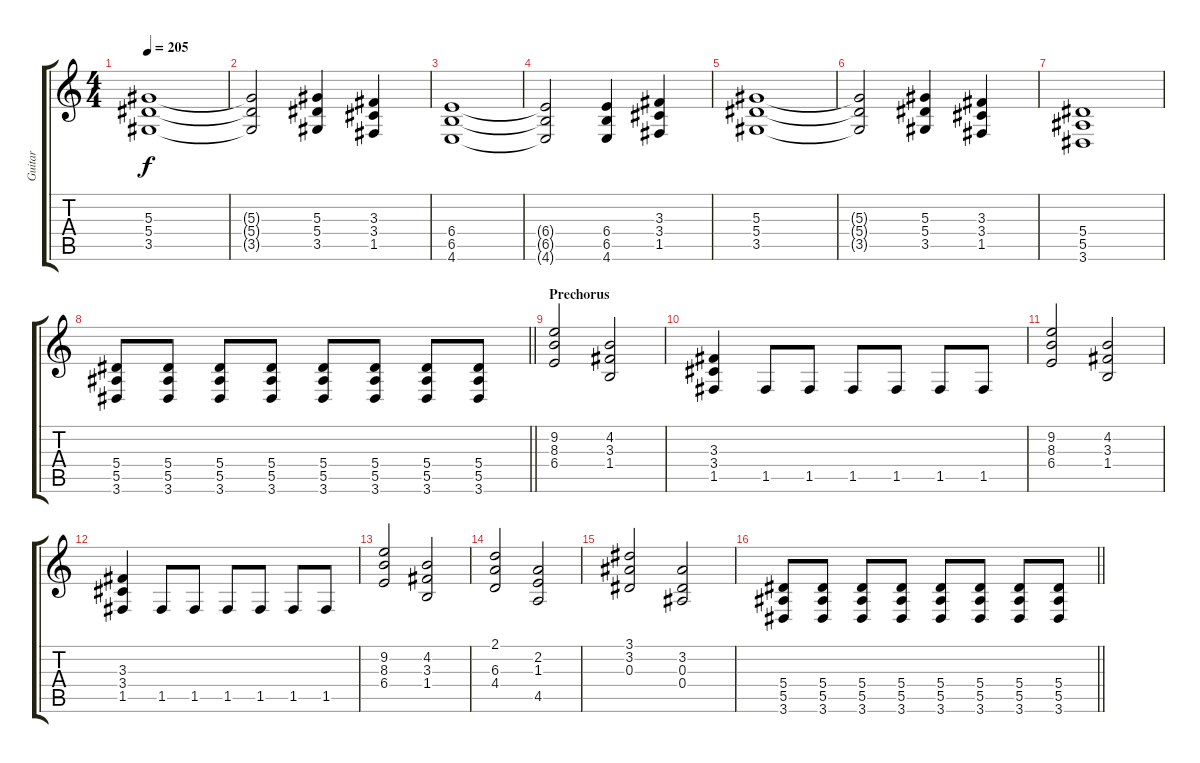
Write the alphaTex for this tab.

\track ("Guitar" "Guitar") {instrument distortionguitar}
\staff {score tabs}
\tuning (C4 G3 Eb3 Bb2 F2 C2) {hide}
\ts (4 4)
\tempo 205
\clef g2
\ks c
(5.3 5.4 3.5).1{dy f} |
(5.3{t} 5.4{t} 3.5{t}).2 (5.3 5.4 3.5).4 (3.3 3.4 1.5).4 |
(6.4 6.5 4.6).1 |
(6.4{t} 6.5{t} 4.6{t}).2 (6.4 6.5 4.6).4 (3.3 3.4 1.5).4 |
(5.3 5.4 3.5).1 |
(5.3{t} 5.4{t} 3.5{t}).2 (5.3 5.4 3.5).4 (3.3 3.4 1.5).4 |
(5.4 5.5 3.6).1 |
\barLineRight lightlight
(5.4 5.5 3.6).8 (5.4 5.5 3.6).8 (5.4 5.5 3.6).8 (5.4 5.5 3.6).8 (5.4 5.5 3.6).8 (5.4 5.5 3.6).8 (5.4 5.5 3.6).8 (5.4 5.5 3.6).8 |
\section ("" "Prechorus")
(9.2 8.3 6.4).2 (4.2 3.3 1.4).2 |
(3.3 3.4 1.5).4 1.5.8 1.5.8 1.5.8 1.5.8 1.5.8 1.5.8 |
(9.2 8.3 6.4).2 (4.2 3.3 1.4).2 |
(3.3 3.4 1.5).4 1.5.8 1.5.8 1.5.8 1.5.8 1.5.8 1.5.8 |
(9.2 8.3 6.4).2 (4.2 3.3 1.4).2 |
(2.1 6.3 4.4).2 (2.2 1.3 4.5).2 |
(3.1 3.2 0.3).2 (3.2 0.3 0.4).2 |
\barLineRight lightlight
(5.4 5.5 3.6).8 (5.4 5.5 3.6).8 (5.4 5.5 3.6).8 (5.4 5.5 3.6).8 (5.4 5.5 3.6).8 (5.4 5.5 3.6).8 (5.4 5.5 3.6).8 (5.4 5.5 3.6).8
